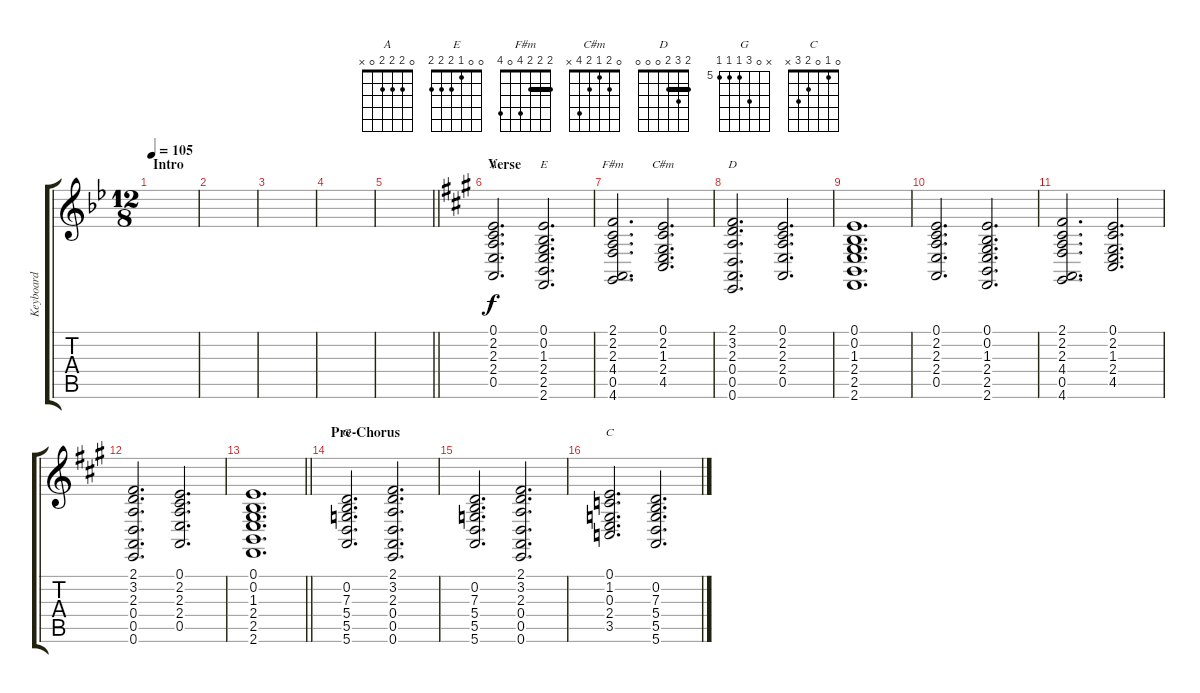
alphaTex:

\track ("Keyboard" "Keyboard") {instrument lead2sawtooth}
\staff {score tabs}
\tuning (E4 B3 G3 D3 A2 E2) {hide}
\chord ("A" 0 2 2 2 0 x)
\chord ("E" 0 0 1 2 2 2)
\chord ("F#m" 2 2 2 4 0 4) {barre 2}
\chord ("C#m" 0 2 1 2 4 x)
\chord ("D" 2 3 2 0 0 0) {barre 2}
\chord ("G" x 0 7 5 5 5) {firstfret 5}
\chord ("C" 0 1 0 2 3 x)
\ts (12 8)
\section ("" "Intro")
\tempo 105
\clef g2
\ks bb
|
|
|
|
\barLineRight lightlight
|
\section ("" "Verse")
\ks a
(0.1 2.2 2.3 2.4 0.5).2{d ch "A"} (0.1 0.2 1.3 2.4 2.5 2.6).2{d ch "E"} |
(2.1 2.2 2.3 4.4 0.5 4.6).2{d ch "F#m"} (0.1 2.2 1.3 2.4 4.5).2{d ch "C#m"} |
(2.1 3.2 2.3 0.4 0.5 0.6).2{d ch "D"} (0.1 2.2 2.3 2.4 0.5).2{d} |
(0.1 0.2 1.3 2.4 2.5 2.6).1{d} |
(0.1 2.2 2.3 2.4 0.5).2{d} (0.1 0.2 1.3 2.4 2.5 2.6).2{d} |
(2.1 2.2 2.3 4.4 0.5 4.6).2{d} (0.1 2.2 1.3 2.4 4.5).2{d} |
(2.1 3.2 2.3 0.4 0.5 0.6).2{d} (0.1 2.2 2.3 2.4 0.5).2{d} |
\barLineRight lightlight
(0.1 0.2 1.3 2.4 2.5 2.6).1{d} |
\section ("" "Pre-Chorus")
(0.2 7.3 5.4 5.5 5.6).2{d ch "G"} (2.1 3.2 2.3 0.4 0.5 0.6).2{d} |
(0.2 7.3 5.4 5.5 5.6).2{d} (2.1 3.2 2.3 0.4 0.5 0.6).2{d} |
(0.1 1.2 0.3 2.4 3.5).2{d ch "C"} (0.2 7.3 5.4 5.5 5.6).2{d}
